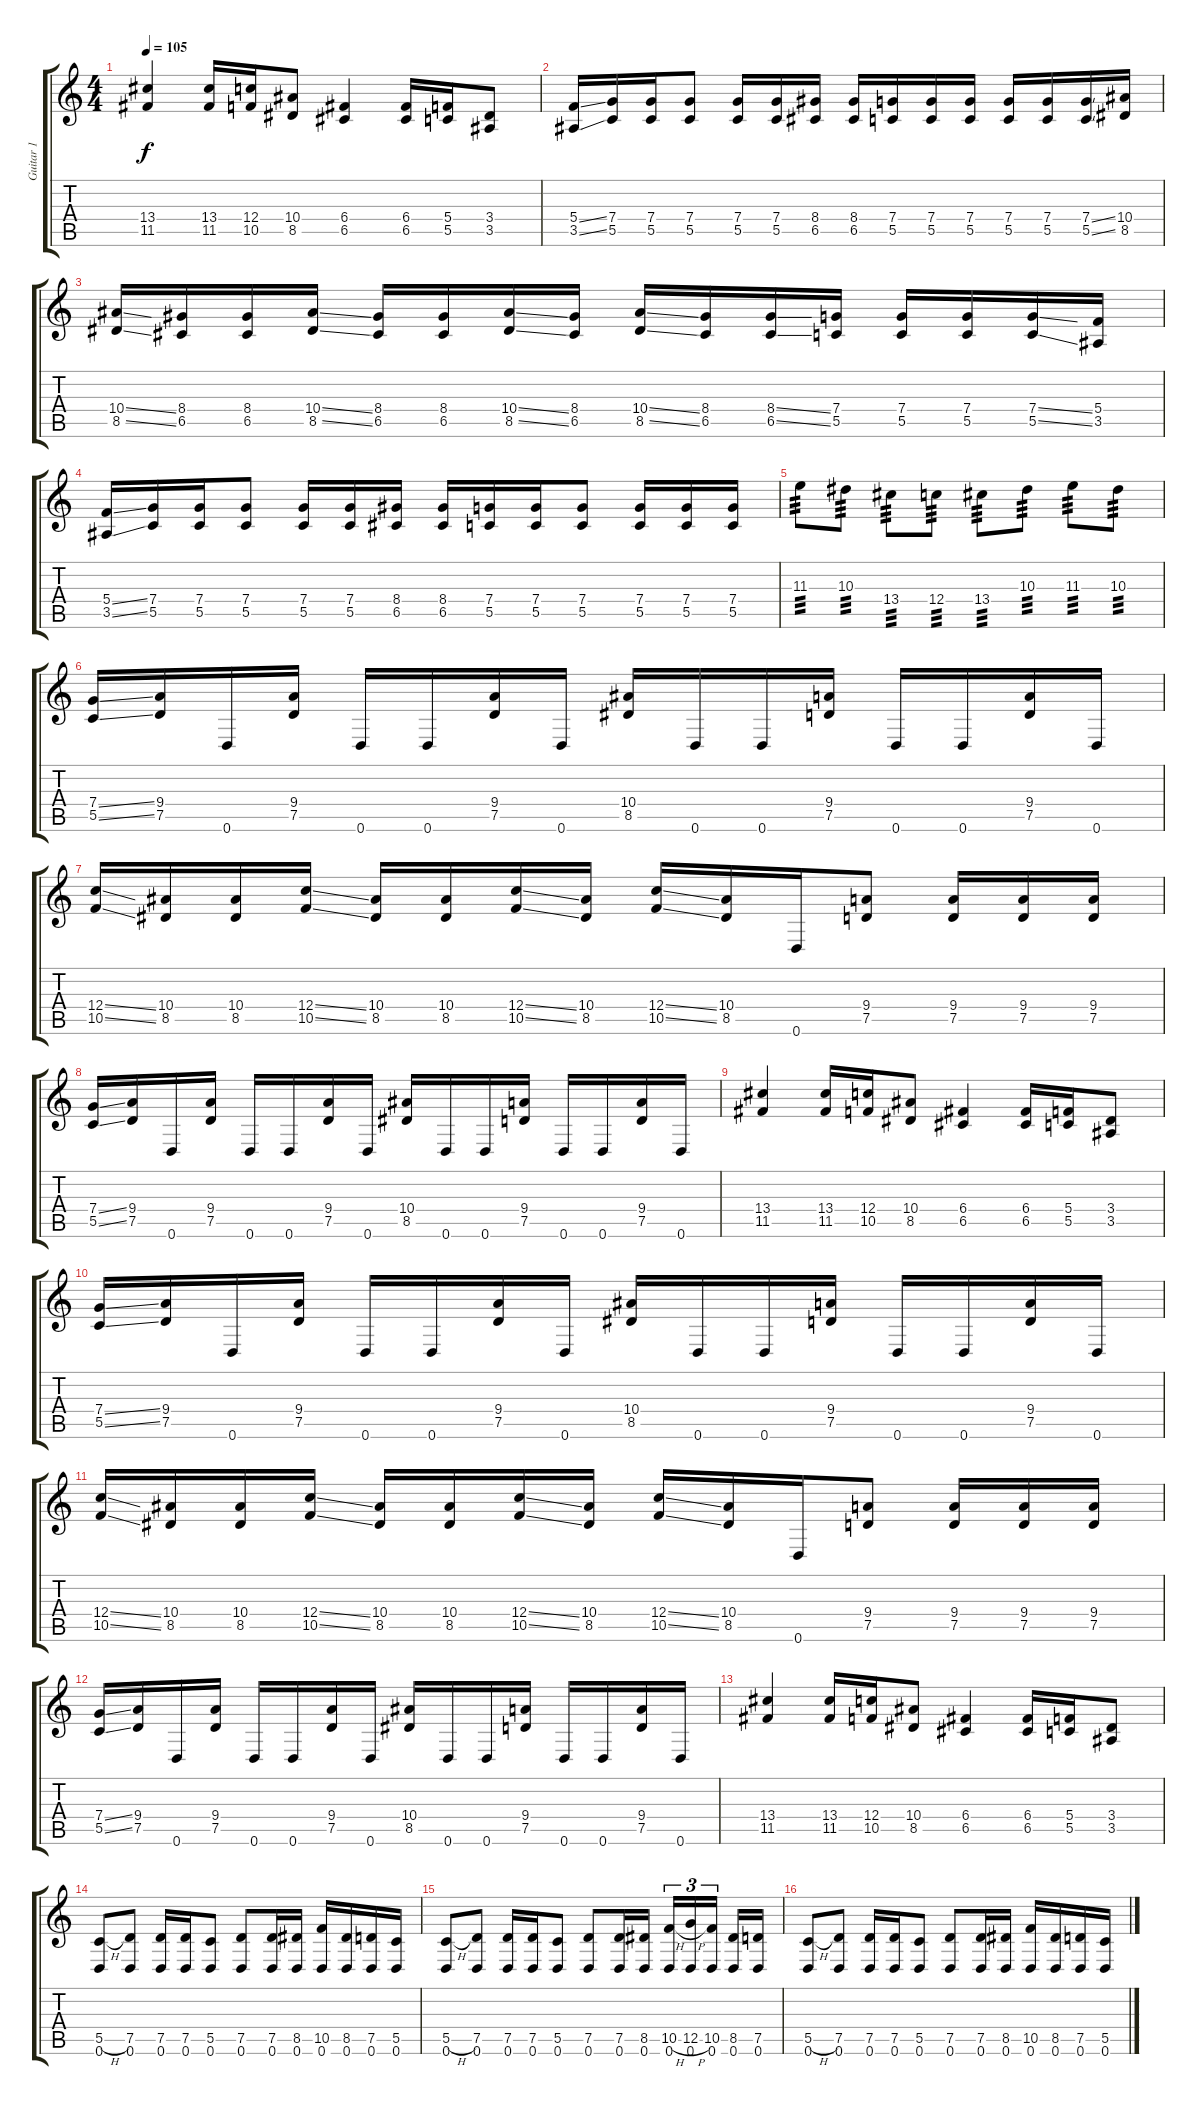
\track ("Guitar 1" "Guitar 1") {instrument overdrivenguitar}
\staff {score tabs}
\tuning (D4 A3 F3 C3 G2 D2) {hide}
\ts (4 4)
\tempo 105
\clef g2
\ks c
(13.4 11.5).4{dy f} (13.4 11.5).16 (12.4 10.5).16 (10.4 8.5).8 (6.4 6.5).4 (6.4 6.5).16 (5.4 5.5).16 (3.4 3.5).8 |
\section ("" "")
(5.4{ss} 3.5{ss}).16 (7.4 5.5).16 (7.4 5.5).16 (7.4 5.5).8 (7.4 5.5).16 (7.4 5.5).16 (8.4 6.5).16 (8.4 6.5).16 (7.4 5.5).16 (7.4 5.5).16 (7.4 5.5).16 (7.4 5.5).16 (7.4 5.5).16 (7.4{ss} 5.5{ss}).16 (10.4 8.5).16 |
(10.4{ss} 8.5{ss}).16 (8.4 6.5).16 (8.4 6.5).16 (10.4{ss} 8.5{ss}).16 (8.4 6.5).16 (8.4 6.5).16 (10.4{ss} 8.5{ss}).16 (8.4 6.5).16 (10.4{ss} 8.5{ss}).16 (8.4 6.5).16 (8.4{ss} 6.5{ss}).16 (7.4 5.5).16 (7.4 5.5).16 (7.4 5.5).16 (7.4{ss} 5.5{ss}).16 (5.4 3.5).16 |
(5.4{ss} 3.5{ss}).16 (7.4 5.5).16 (7.4 5.5).16 (7.4 5.5).8 (7.4 5.5).16 (7.4 5.5).16 (8.4 6.5).16 (8.4 6.5).16 (7.4 5.5).16 (7.4 5.5).16 (7.4 5.5).8 (7.4 5.5).16 (7.4 5.5).16 (7.4 5.5).16 |
11.3.8{tp 3} 10.3.8{tp 3} 13.4.8{tp 3} 12.4.8{tp 3} 13.4.8{tp 3} 10.3.8{tp 3} 11.3.8{tp 3} 10.3.8{tp 3} |
\section ("" "")
(7.4{ss} 5.5{ss}).16 (9.4 7.5).16 0.6.16 (9.4 7.5).16 0.6.16 0.6.16 (9.4 7.5).16 0.6.16 (10.4 8.5).16 0.6.16 0.6.16 (9.4 7.5).16 0.6.16 0.6.16 (9.4 7.5).16 0.6.16 |
(12.4{ss} 10.5{ss}).16 (10.4 8.5).16 (10.4 8.5).16 (12.4{ss} 10.5{ss}).16 (10.4 8.5).16 (10.4 8.5).16 (12.4{ss} 10.5{ss}).16 (10.4 8.5).16 (12.4{ss} 10.5{ss}).16 (10.4 8.5).16 0.6.16 (9.4 7.5).8 (9.4 7.5).16 (9.4 7.5).16 (9.4 7.5).16 |
(7.4{ss} 5.5{ss}).16 (9.4 7.5).16 0.6.16 (9.4 7.5).16 0.6.16 0.6.16 (9.4 7.5).16 0.6.16 (10.4 8.5).16 0.6.16 0.6.16 (9.4 7.5).16 0.6.16 0.6.16 (9.4 7.5).16 0.6.16 |
(13.4 11.5).4 (13.4 11.5).16 (12.4 10.5).16 (10.4 8.5).8 (6.4 6.5).4 (6.4 6.5).16 (5.4 5.5).16 (3.4 3.5).8 |
(7.4{ss} 5.5{ss}).16 (9.4 7.5).16 0.6.16 (9.4 7.5).16 0.6.16 0.6.16 (9.4 7.5).16 0.6.16 (10.4 8.5).16 0.6.16 0.6.16 (9.4 7.5).16 0.6.16 0.6.16 (9.4 7.5).16 0.6.16 |
(12.4{ss} 10.5{ss}).16 (10.4 8.5).16 (10.4 8.5).16 (12.4{ss} 10.5{ss}).16 (10.4 8.5).16 (10.4 8.5).16 (12.4{ss} 10.5{ss}).16 (10.4 8.5).16 (12.4{ss} 10.5{ss}).16 (10.4 8.5).16 0.6.16 (9.4 7.5).8 (9.4 7.5).16 (9.4 7.5).16 (9.4 7.5).16 |
(7.4{ss} 5.5{ss}).16 (9.4 7.5).16 0.6.16 (9.4 7.5).16 0.6.16 0.6.16 (9.4 7.5).16 0.6.16 (10.4 8.5).16 0.6.16 0.6.16 (9.4 7.5).16 0.6.16 0.6.16 (9.4 7.5).16 0.6.16 |
(13.4 11.5).4 (13.4 11.5).16 (12.4 10.5).16 (10.4 8.5).8 (6.4 6.5).4 (6.4 6.5).16 (5.4 5.5).16 (3.4 3.5).8 |
\section ("" "")
(5.5{h} 0.6).8 (7.5 0.6).8 (7.5 0.6).16 (7.5 0.6).16 (5.5 0.6).8 (7.5 0.6).8 (7.5 0.6).16 (8.5 0.6).16 (10.5 0.6).16 (8.5 0.6).16 (7.5 0.6).16 (5.5 0.6).16 |
(5.5{h} 0.6).8 (7.5 0.6).8 (7.5 0.6).16 (7.5 0.6).16 (5.5 0.6).8 (7.5 0.6).8 (7.5 0.6).16 (8.5 0.6).16 (10.5{h} 0.6).16{tu (3 2)} (12.5{h} 0.6).16{tu (3 2)} (10.5 0.6).16{tu (3 2)} (8.5 0.6).16 (7.5 0.6).16 |
(5.5{h} 0.6).8 (7.5 0.6).8 (7.5 0.6).16 (7.5 0.6).16 (5.5 0.6).8 (7.5 0.6).8 (7.5 0.6).16 (8.5 0.6).16 (10.5 0.6).16 (8.5 0.6).16 (7.5 0.6).16 (5.5 0.6).16
